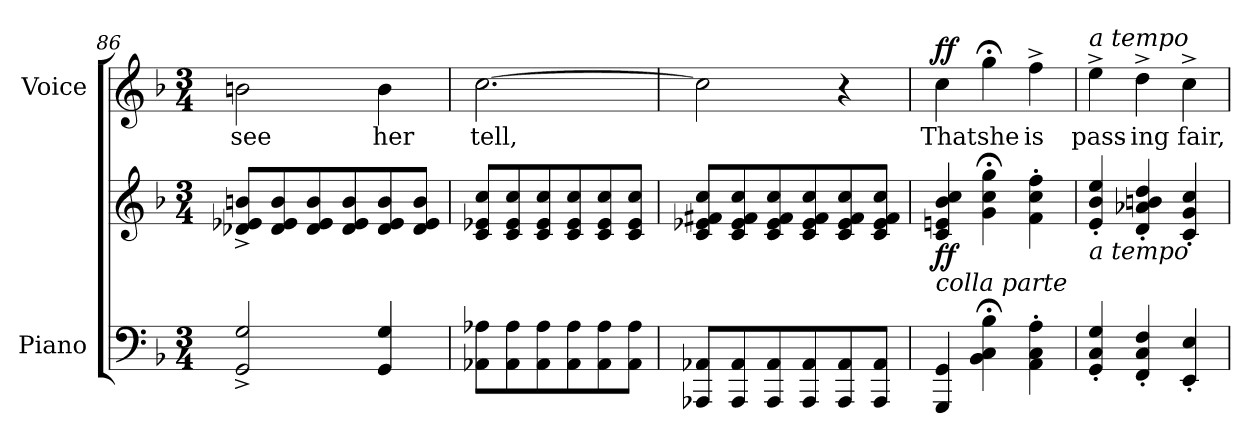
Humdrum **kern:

**kern	**kern	**dynam	**kern	**text	**dynam
*part2	*part2	*part2	*part1	*part1	*part1
*staff3	*staff2	*staff2/3	*staff1	*staff1	*staff1
*I"Piano	*	*	*I"Voice	*	*
*I'Pno	*	*	*	*	*
*clefF4	*clefG2	*	*clefG2	*	*
*k[b-]	*k[b-]	*	*k[b-]	*	*
*M3/4	*M3/4	*	*M3/4	*	*
=86	=86	=86	=86	=86	=86
2GG/^ 2G/^	8d-X/^ 8e-X/^ 8bn/^L	.	2bn\	see	.
.	8d-/ 8e-/ 8b/	.	.	.	.
.	8d-/ 8e-/ 8b/	.	.	.	.
.	8d-/ 8e-/ 8b/	.	.	.	.
4GG/ 4G/	8d-/ 8e-/ 8b/	.	4b\	her	.
.	8d-/ 8e-/ 8b/J	.	.	.	.
=87	=87	=87	=87	=87	=87
8AA-X\ 8A-X\L	8c/ 8e-X/ 8cc/L	.	[2.cc\	tell,	.
8AA-\ 8A-\	8c/ 8e-/ 8cc/	.	.	.	.
8AA-\ 8A-\	8c/ 8e-/ 8cc/	.	.	.	.
8AA-\ 8A-\	8c/ 8e-/ 8cc/	.	.	.	.
8AA-\ 8A-\	8c/ 8e-/ 8cc/	.	.	.	.
8AA-\ 8A-\J	8c/ 8e-/ 8cc/J	.	.	.	.
=88	=88	=88	=88	=88	=88
8AAA-X/ 8AA-X/L	8c/ 8e-X/ 8f#X/ 8cc/L	.	2cc\]	.	.
8AAA-/ 8AA-/	8c/ 8e-/ 8f#/ 8cc/	.	.	.	.
8AAA-/ 8AA-/	8c/ 8e-/ 8f#/ 8cc/	.	.	.	.
8AAA-/ 8AA-/	8c/ 8e-/ 8f#/ 8cc/	.	.	.	.
8AAA-/ 8AA-/	8c/ 8e-/ 8f#/ 8cc/	.	4r	.	.
8AAA-/ 8AA-/J	8c/ 8e-/ 8f#/ 8cc/J	.	.	.	.
=89	=89	=89	=89	=89	=89
!	!LO:TX:b:i:t=colla parte	!	!	!	!
!	!	!LO:DY:b	!	!	!LO:DY:a
4GGG/ 4GG/	4c/ 4en/ 4b-/ 4cc/	ff	4cc\	That	ff
4BB-\;< 4C\;< 4B-\;<	4g\;< 4cc\;< 4gg\;<	.	4gg;<\	she	.
4AA\' 4C\' 4A\'	4f\' 4cc\' 4ff\'	.	4ff^\	is	.
=90	=90	=90	=90	=90	=90
!	!	!	!LO:TX:a:i:t=a tempo	!	!
!	!LO:TX:b:i:t=a tempo	!	!	!	!
4GG/' 4C/' 4G/'	4e/' 4b-/' 4ee/'	.	4ee^\	pass-	.
4FF/' 4C/' 4F/'	4d/' 4a-X/' 4bn/' 4dd/'	.	4dd^\	-ing	.
4EE/' 4E/'	4c/' 4g/' 4cc/'	.	4cc^\	fair,	.
=	=	=	=	=	=
*-	*-	*-	*-	*-	*-
